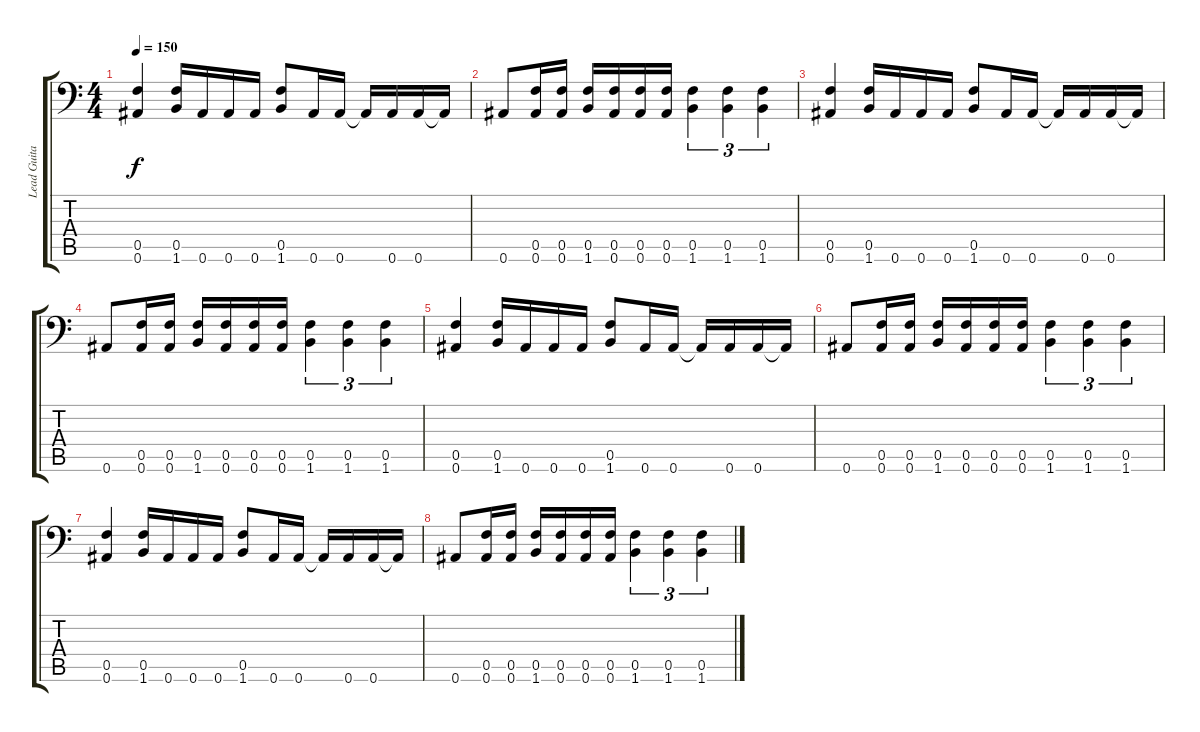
\track ("Lead Guitar" "Lead Guita") {instrument distortionguitar}
\staff {score tabs}
\tuning (C4 G3 Eb3 Bb2 F2 Bb1) {hide}
\ts (4 4)
\tempo 150
\clef f4
\ks c
(0.5 0.6).4{dy f} (0.5 1.6).16 0.6.16 0.6.16 0.6.16 (0.5 1.6).8 0.6.16 0.6.16 0.6{t}.16 0.6.16 0.6.16 0.6{t}.16 |
0.6.8 (0.5 0.6).16 (0.5 0.6).16 (0.5 1.6).16 (0.5 0.6).16 (0.5 0.6).16 (0.5 0.6).16 (0.5 1.6).4{tu (3 2)} (0.5 1.6).4{tu (3 2)} (0.5 1.6).4{tu (3 2)} |
(0.5 0.6).4 (0.5 1.6).16 0.6.16 0.6.16 0.6.16 (0.5 1.6).8 0.6.16 0.6.16 0.6{t}.16 0.6.16 0.6.16 0.6{t}.16 |
0.6.8 (0.5 0.6).16 (0.5 0.6).16 (0.5 1.6).16 (0.5 0.6).16 (0.5 0.6).16 (0.5 0.6).16 (0.5 1.6).4{tu (3 2)} (0.5 1.6).4{tu (3 2)} (0.5 1.6).4{tu (3 2)} |
(0.5 0.6).4 (0.5 1.6).16 0.6.16 0.6.16 0.6.16 (0.5 1.6).8 0.6.16 0.6.16 0.6{t}.16 0.6.16 0.6.16 0.6{t}.16 |
0.6.8 (0.5 0.6).16 (0.5 0.6).16 (0.5 1.6).16 (0.5 0.6).16 (0.5 0.6).16 (0.5 0.6).16 (0.5 1.6).4{tu (3 2)} (0.5 1.6).4{tu (3 2)} (0.5 1.6).4{tu (3 2)} |
(0.5 0.6).4 (0.5 1.6).16 0.6.16 0.6.16 0.6.16 (0.5 1.6).8 0.6.16 0.6.16 0.6{t}.16 0.6.16 0.6.16 0.6{t}.16 |
0.6.8 (0.5 0.6).16 (0.5 0.6).16 (0.5 1.6).16 (0.5 0.6).16 (0.5 0.6).16 (0.5 0.6).16 (0.5 1.6).4{tu (3 2)} (0.5 1.6).4{tu (3 2)} (0.5 1.6).4{tu (3 2)}
